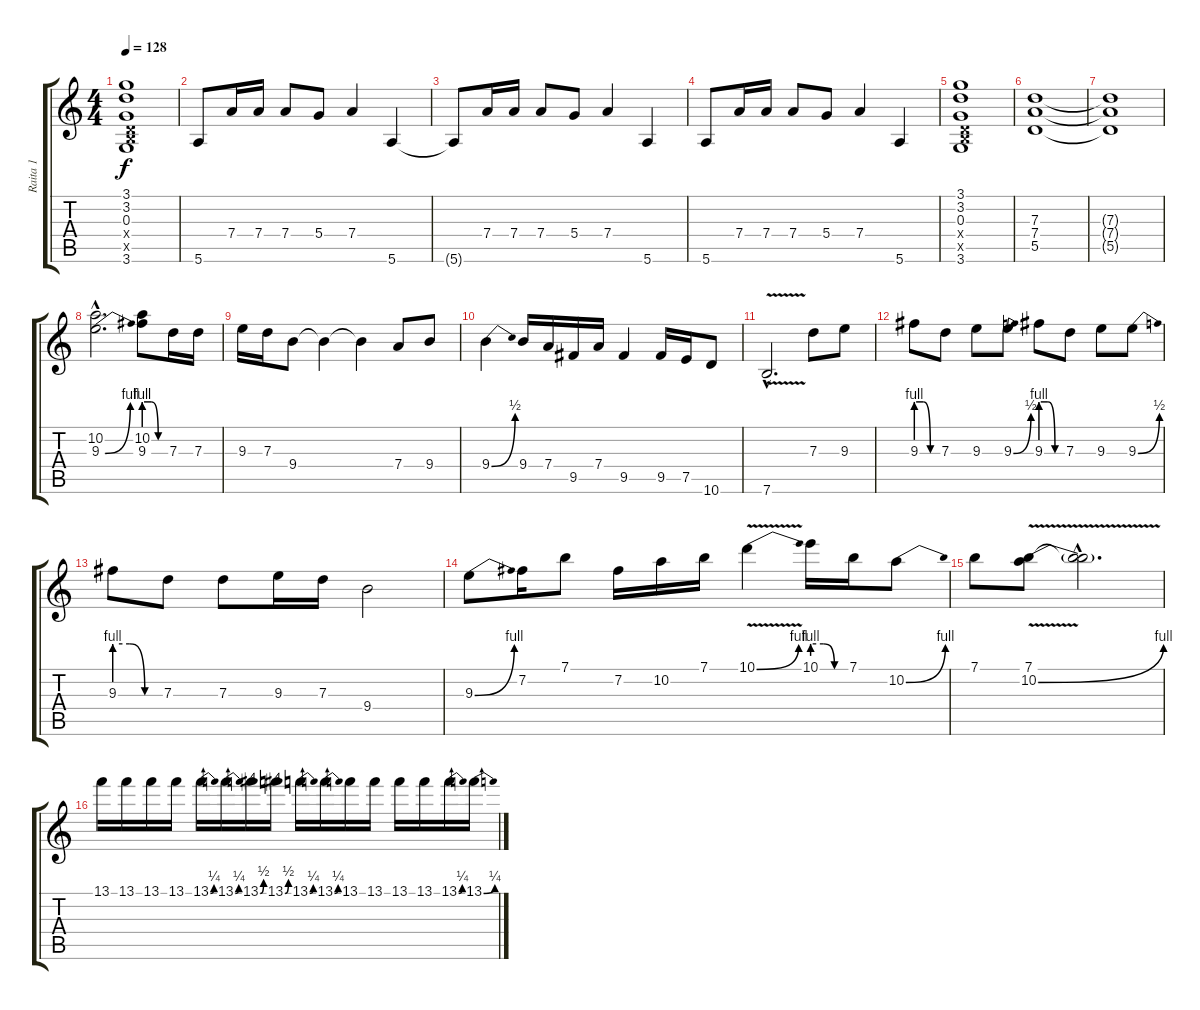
\track ("Raita 1" "Raita 1") {instrument distortionguitar}
\staff {score tabs}
\tuning (E4 B3 G3 D3 A2 E2) {hide}
\ts (4 4)
\tempo 128
\clef g2
\ks c
(3.1 3.2 0.3 0.4{x} 2.5{x} 3.6).1{dy f} |
5.6.8 7.4.16 7.4.16 7.4.8 5.4.8 7.4.4 5.6.4 |
5.6{t}.8 7.4.16 7.4.16 7.4.8 5.4.8 7.4.4 5.6.4 |
5.6.8 7.4.16 7.4.16 7.4.8 5.4.8 7.4.4 5.6.4 |
(3.1 3.2 0.3 0.4{x} 2.5{x} 3.6).1 |
(7.3 7.4 5.5).1 |
(7.3{t} 7.4{t} 5.5{t}).1 |
(10.2{hac} 9.3{be (bend 0 0 60 4) hac}).2{d} (10.2 9.3{be (custom 0 4 20 4 40 0 60 0)}).8 7.3.16 7.3.16 |
9.3.16 7.3.16 9.4.8 9.4{t}.4 9.4{t}.4 7.4.8 9.4.8 |
9.4{be (bend 0 0 60 2)}.4 9.4.16 7.4.16 9.5.16 7.4.16 9.5.4 9.5.16 7.5.16 10.6.8 |
7.6{v hac}.2{d} 7.3.8 9.3.8 |
9.3{be (custom 0 4 20 4 40 0 60 0)}.8 7.3.8 9.3.8 9.3{be (bend 0 0 60 2)}.8 9.3{be (custom 0 4 20 4 40 0 60 0)}.8 7.3.8 9.3.8 9.3{be (bend 0 0 60 2)}.8 |
9.3{be (custom 0 4 20 4 40 0 60 0)}.8 7.3.8 7.3.8 9.3.16 7.3.16 9.4.2 |
9.3{be (bend 0 0 60 4)}.8 7.2.16 7.1.8 7.2.16 10.2.16 7.1.16 10.1{be (bend 0 0 60 4) v}.4 10.1{be (custom 0 4 20 4 40 0 60 0)}.16 7.1.16 10.2{be (bend 0 0 60 4)}.8 |
7.1.8 (7.1 10.2{be (bend 0 0 60 4) v}).8 (7.1{hac t} 10.2{hac t}).2{d} |
13.1.16 13.1.16 13.1.16 13.1.16 13.1{be (bend 0 0 60 1)}.16 13.1{be (bend 0 0 60 1)}.16 13.1{be (bend 0 0 60 2)}.16 13.1{be (bend 0 0 60 2)}.16 13.1{be (bend 0 0 60 1)}.16 13.1{be (bend 0 0 60 1)}.16 13.1.16 13.1.16 13.1.16 13.1.16 13.1{be (bend 0 0 60 1)}.16 13.1{be (bend 0 0 60 1)}.16
